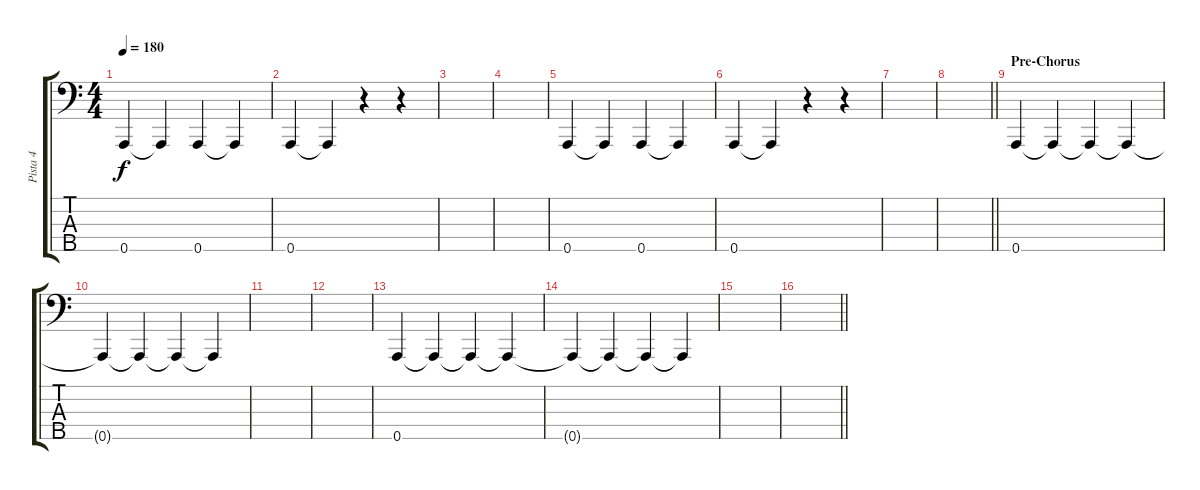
\track ("Pista 4" "Pista 4") {instrument electricbassfinger}
\staff {score tabs}
\tuning (F2 C2 G1 D1 A0) {hide}
\ts (4 4)
\tempo 180
\clef f4
\ks c
0.5.4{dy f} 0.5{t}.4 0.5.4 0.5{t}.4 |
0.5.4 0.5{t}.4 r.4 r.4 |
|
|
0.5.4 0.5{t}.4 0.5.4 0.5{t}.4 |
0.5.4 0.5{t}.4 r.4 r.4 |
|
\barLineRight lightlight
|
\section ("" "Pre-Chorus")
0.5.4 0.5{t}.4 0.5{t}.4 0.5{t}.4 |
0.5{t}.4 0.5{t}.4 0.5{t}.4 0.5{t}.4 |
|
|
0.5.4 0.5{t}.4 0.5{t}.4 0.5{t}.4 |
0.5{t}.4 0.5{t}.4 0.5{t}.4 0.5{t}.4 |
|
\barLineRight lightlight
